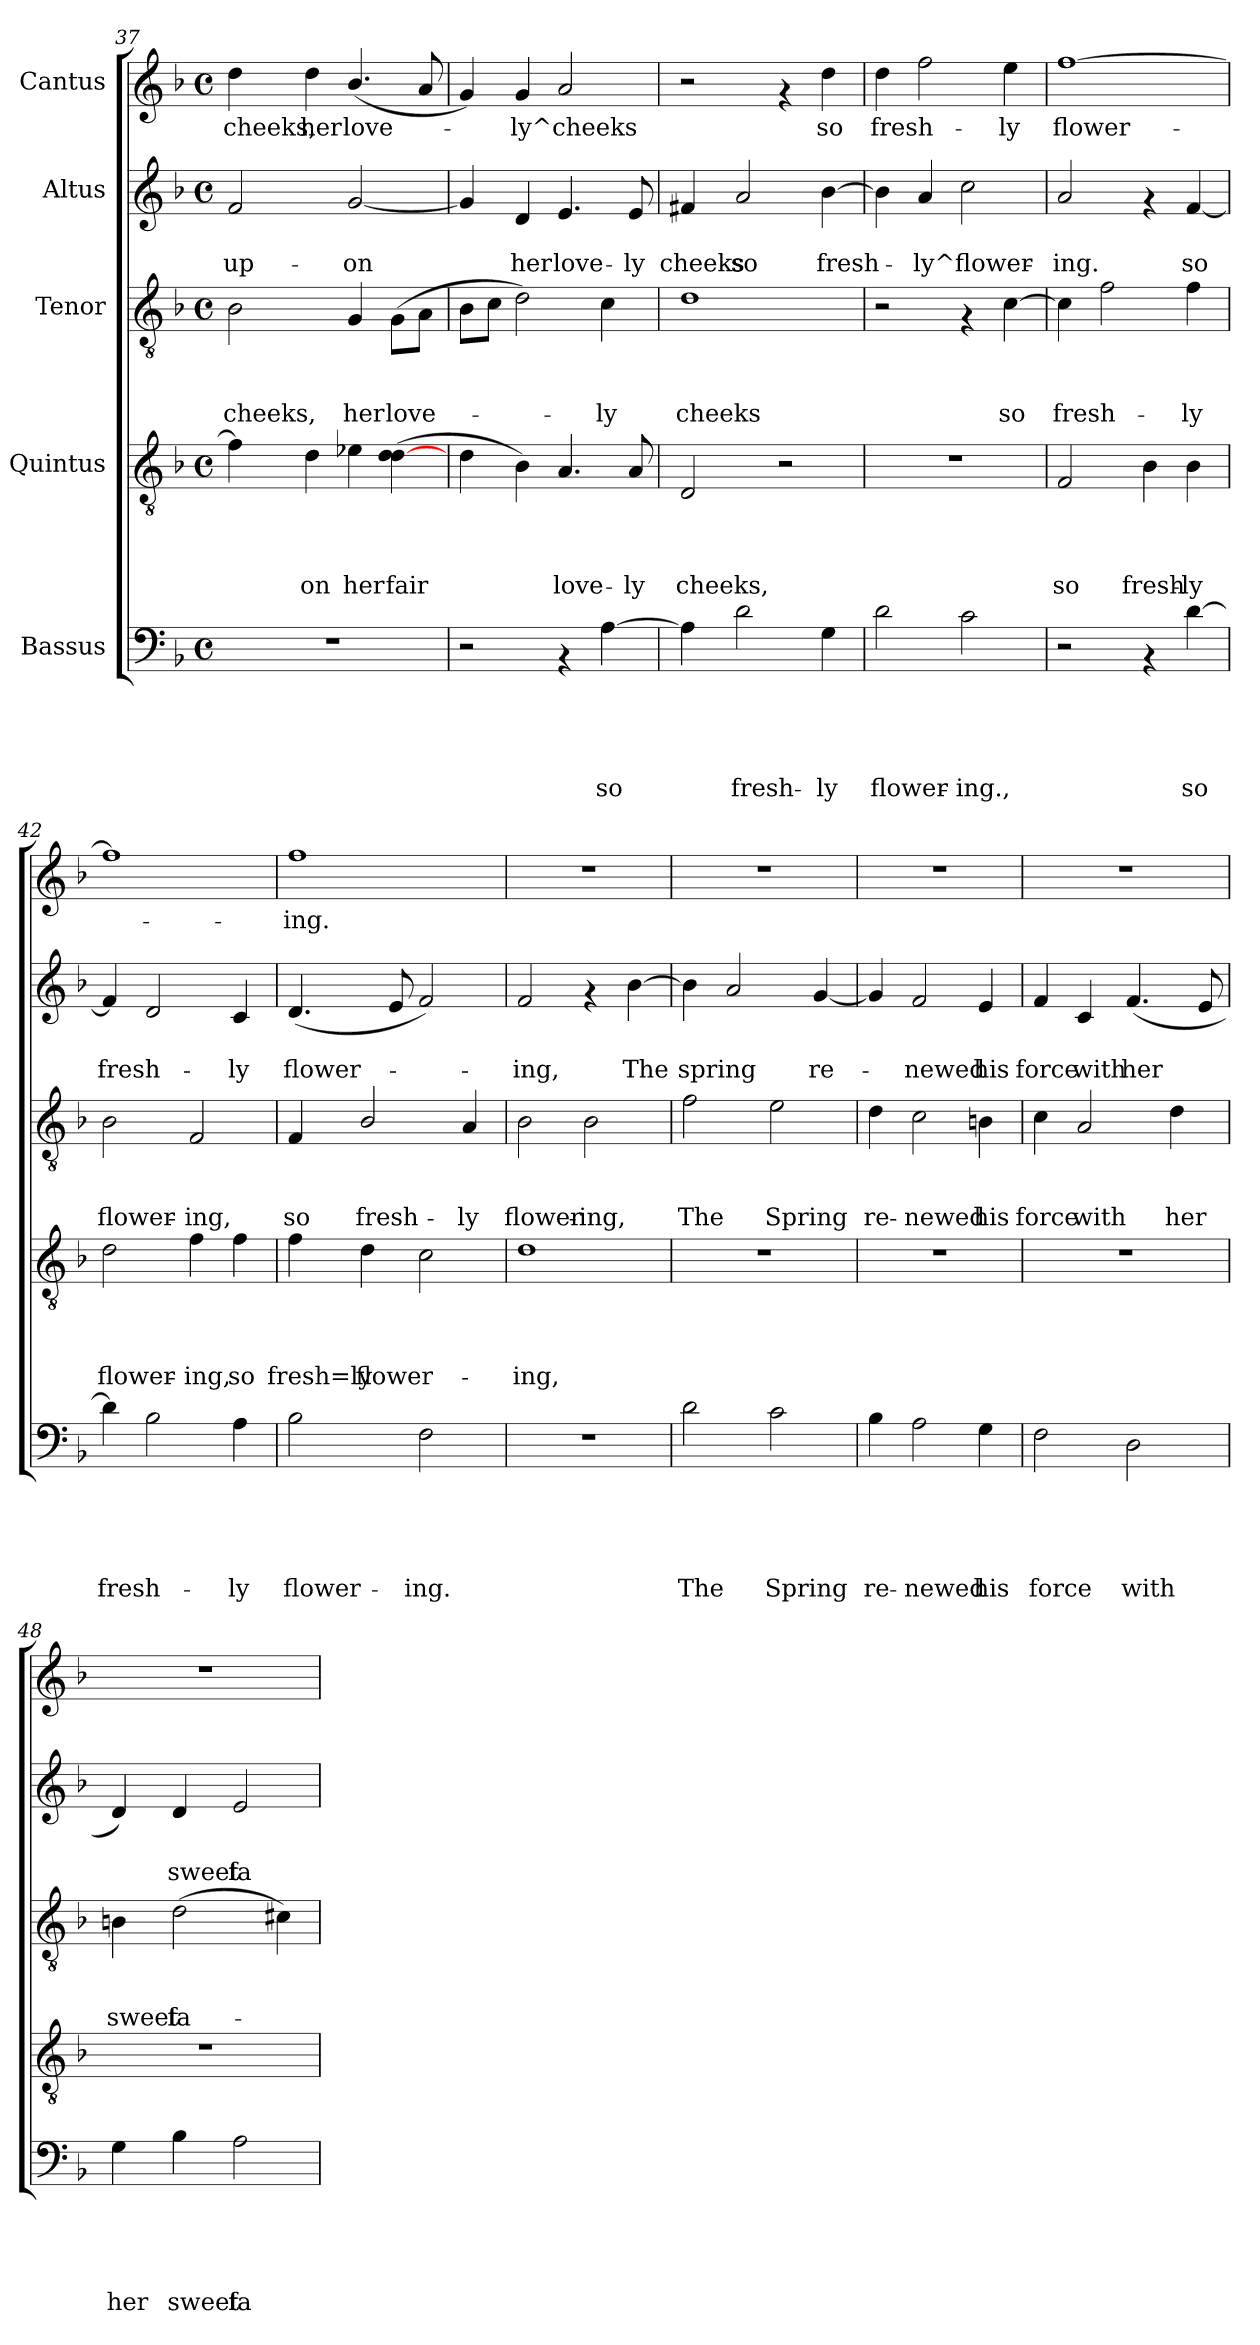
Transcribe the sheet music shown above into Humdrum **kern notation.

**kern	**text	**text	**text	**text	**text	**kern	**text	**text	**text	**text	**kern	**text	**text	**text	**kern	**text	**text	**kern	**text
*part5	*part5	*part5	*part5	*part5	*part5	*part4	*part4	*part4	*part4	*part4	*part3	*part3	*part3	*part3	*part2	*part2	*part2	*part1	*part1
*staff5	*staff5	*staff5	*staff5	*staff5	*staff5	*staff4	*staff4	*staff4	*staff4	*staff4	*staff3	*staff3	*staff3	*staff3	*staff2	*staff2	*staff2	*staff1	*staff1
*I"Bassus	*	*	*	*	*	*I"Quintus	*	*	*	*	*I"Tenor	*	*	*	*I"Altus	*	*	*I"Cantus	*
*clefF4	*	*	*	*	*	*clefGv2	*	*	*	*	*clefGv2	*	*	*	*clefG2	*	*	*clefG2	*
*k[b-]	*	*	*	*	*	*k[b-]	*	*	*	*	*k[b-]	*	*	*	*k[b-]	*	*	*k[b-]	*
*F:	*	*	*	*	*	*F:	*	*	*	*	*F:	*	*	*	*F:	*	*	*F:	*
*M4/4	*	*	*	*	*	*M4/4	*	*	*	*	*M4/4	*	*	*	*M4/4	*	*	*M4/4	*
*met(c)	*	*	*	*	*	*met(c)	*	*	*	*	*met(c)	*	*	*	*met(c)	*	*	*met(c)	*
=37	=37	=37	=37	=37	=37	=37	=37	=37	=37	=37	=37	=37	=37	=37	=37	=37	=37	=37	=37
!	!	!	!	!	!	!	!	!	!	!	!	!	!	!LO:LY:b	!	!	!LO:LY:b	!	!LO:LY:b
1r	.	.	.	.	.	4f\]	.	.	.	.	2B-\	.	.	cheeks,	2f/	.	up-	4dd\	cheeks,
!	!	!	!	!	!	!	!	!	!	!LO:LY:b	!	!	!	!	!	!	!	!	!LO:LY:b
.	.	.	.	.	.	4d\	.	.	.	-on	.	.	.	.	.	.	.	4dd\	her
!	!	!	!	!	!	!	!	!	!	!LO:LY:b	!	!	!	!LO:LY:b	!	!	!LO:LY:b	!	!LO:LY:b
.	.	.	.	.	.	4e-X\	.	.	.	her	4G/	.	.	her	[<2g/	.	-on	(<4.b-/	love-
!	!	!	!	!	!	!	!	!	!	!LO:LY:b	!	!	!	!LO:LY:b	!	!	!	!	!
.	.	.	.	.	.	(>4d\ [>4d\	.	.	.	fair	(>8G\L	.	.	love-	.	.	.	.	.
.	.	.	.	.	.	.	.	.	.	.	8A\J	.	.	.	.	.	.	8a/	.
=38	=38	=38	=38	=38	=38	=38	=38	=38	=38	=38	=38	=38	=38	=38	=38	=38	=38	=38	=38
2r	.	.	.	.	.	4d\	.	.	.	.	8B-\L	.	.	.	4g/]	.	.	4g/)	.
.	.	.	.	.	.	.	.	.	.	.	8c\J	.	.	.	.	.	.	.	.
!	!	!	!	!	!	!	!	!	!	!	!	!	!	!	!	!	!LO:LY:b	!	!LO:LY:b
.	.	.	.	.	.	4B-\)	.	.	.	.	2d\)	.	.	.	4d/	.	her	4g/	-ly^cheeks
!	!	!	!	!	!	!	!	!	!	!LO:LY:b	!	!	!	!	!	!	!LO:LY:b	!	!
4rAA	.	.	.	.	.	4.A/	.	.	.	love-	.	.	.	.	4.e/	.	love-	2a/	.
!	!	!	!	!	!LO:LY:b	!	!	!	!	!	!	!	!	!LO:LY:b	!	!	!	!	!
[>4A\	.	.	.	.	so	.	.	.	.	.	4c\	.	.	-ly	.	.	.	.	.
!	!	!	!	!	!	!	!	!	!	!LO:LY:b	!	!	!	!	!	!	!LO:LY:b	!	!
.	.	.	.	.	.	8A/	.	.	.	-ly	.	.	.	.	8e/	.	-ly	.	.
=39	=39	=39	=39	=39	=39	=39	=39	=39	=39	=39	=39	=39	=39	=39	=39	=39	=39	=39	=39
!	!	!	!	!	!	!	!	!	!	!LO:LY:b	!	!	!	!LO:LY:b	!	!	!LO:LY:b	!	!
4A\]	.	.	.	.	.	2D/	.	.	.	cheeks,	1d	.	.	cheeks	4f#X/	.	cheeks	2r	.
!	!	!	!	!	!LO:LY:b	!	!	!	!	!	!	!	!	!	!	!	!LO:LY:b	!	!
2d\	.	.	.	.	fresh-	.	.	.	.	.	.	.	.	.	2a/	.	so	.	.
.	.	.	.	.	.	2r	.	.	.	.	.	.	.	.	.	.	.	4rf	.
!	!	!	!	!	!LO:LY:b	!	!	!	!	!	!	!	!	!	!	!	!LO:LY:b	!	!LO:LY:b
4G\	.	.	.	.	-ly	.	.	.	.	.	.	.	.	.	[<4b-\	.	fresh-	4dd\	so
!!LO:PB:g=z
=40	=40	=40	=40	=40	=40	=40	=40	=40	=40	=40	=40	=40	=40	=40	=40	=40	=40	=40	=40
!	!	!	!	!	!LO:LY:b	!	!	!	!	!	!	!	!	!	!	!	!	!	!LO:LY:b
2d\	.	.	.	.	flower-	1r	.	.	.	.	2r	.	.	.	4b-\]	.	.	4dd\	fresh-
!	!	!	!	!	!	!	!	!	!	!	!	!	!	!	!	!	!LO:LY:b	!	!
.	.	.	.	.	.	.	.	.	.	.	.	.	.	.	4a/	.	-ly^flower-	2ff\	.
!	!	!	!	!	!LO:LY:b	!	!	!	!	!	!	!	!	!	!	!	!	!	!
2c\	.	.	.	.	-ing.,	.	.	.	.	.	4rF	.	.	.	2cc\	.	.	.	.
!	!	!	!	!	!	!	!	!	!	!	!	!	!	!LO:LY:b	!	!	!	!	!LO:LY:b
.	.	.	.	.	.	.	.	.	.	.	[>4c\	.	.	so	.	.	.	4ee\	-ly
=41	=41	=41	=41	=41	=41	=41	=41	=41	=41	=41	=41	=41	=41	=41	=41	=41	=41	=41	=41
!	!	!	!	!	!	!	!	!	!	!LO:LY:b	!	!	!	!LO:LY:b	!	!	!LO:LY:b	!	!LO:LY:b
2r	.	.	.	.	.	2F/	.	.	.	so	4c\]	.	.	fresh-	2a/	.	-ing.	[>1ff	flower-
.	.	.	.	.	.	.	.	.	.	.	2f\	.	.	.	.	.	.	.	.
!	!	!	!	!	!	!	!	!	!	!LO:LY:b	!	!	!	!	!	!	!	!	!
4rAA	.	.	.	.	.	4B-\	.	.	.	fresh-	.	.	.	.	4rf	.	.	.	.
!	!	!	!	!	!LO:LY:b	!	!	!	!	!LO:LY:b	!	!	!	!LO:LY:b	!	!	!LO:LY:b	!	!
[>4d\	.	.	.	.	so	4B-\	.	.	.	-ly	4f\	.	.	-ly	[<4f/	.	so	.	.
=42	=42	=42	=42	=42	=42	=42	=42	=42	=42	=42	=42	=42	=42	=42	=42	=42	=42	=42	=42
!	!	!	!	!	!LO:LY:b	!	!	!	!	!LO:LY:b	!	!	!	!LO:LY:b	!	!	!LO:LY:b	!	!
4d\]	.	.	.	.	fresh-	2d\	.	.	.	flower-	2B-\	.	.	flower-	4f/]	.	fresh-	1ff]	.
2B-\	.	.	.	.	.	.	.	.	.	.	.	.	.	.	2d/	.	.	.	.
!	!	!	!	!	!	!	!	!	!	!LO:LY:b	!	!	!	!LO:LY:b	!	!	!	!	!
.	.	.	.	.	.	4f\	.	.	.	-ing,	2F/	.	.	-ing,	.	.	.	.	.
!	!	!	!	!	!LO:LY:b	!	!	!	!	!LO:LY:b	!	!	!	!	!	!	!LO:LY:b	!	!
4A\	.	.	.	.	-ly	4f\	.	.	.	so	.	.	.	.	4c/	.	-ly	.	.
=43	=43	=43	=43	=43	=43	=43	=43	=43	=43	=43	=43	=43	=43	=43	=43	=43	=43	=43	=43
!	!	!	!	!	!LO:LY:b	!	!	!	!	!LO:LY:b	!	!	!	!LO:LY:b	!	!	!LO:LY:b	!	!LO:LY:b
2B-\	.	.	.	.	flower-	4f\	.	.	.	fresh=ly	4F/	.	.	so	(<4.d/	.	flower-	1ff	-ing.
!	!	!	!	!	!	!	!	!	!	!LO:LY:b	!	!	!	!LO:LY:b	!	!	!	!	!
.	.	.	.	.	.	4d\	.	.	.	flower-	2B-/	.	.	fresh-	.	.	.	.	.
.	.	.	.	.	.	.	.	.	.	.	.	.	.	.	8e/	.	.	.	.
!	!	!	!	!	!LO:LY:b	!	!	!	!	!	!	!	!	!	!	!	!	!	!
2F\	.	.	.	.	-ing.	2c\	.	.	.	.	.	.	.	.	2f/)	.	.	.	.
!	!	!	!	!	!	!	!	!	!	!	!	!	!	!LO:LY:b	!	!	!	!	!
.	.	.	.	.	.	.	.	.	.	.	4A/	.	.	-ly	.	.	.	.	.
=44	=44	=44	=44	=44	=44	=44	=44	=44	=44	=44	=44	=44	=44	=44	=44	=44	=44	=44	=44
!	!	!	!	!	!	!	!	!	!	!LO:LY:b	!	!	!	!LO:LY:b	!	!	!LO:LY:b	!	!
1r	.	.	.	.	.	1d	.	.	.	-ing,	2B-\	.	.	flower-	2f/	.	-ing,	1r	.
!	!	!	!	!	!	!	!	!	!	!	!	!	!	!LO:LY:b	!	!	!	!	!
.	.	.	.	.	.	.	.	.	.	.	2B-\	.	.	-ing,	4rf	.	.	.	.
!	!	!	!	!	!	!	!	!	!	!	!	!	!	!	!	!	!LO:LY:b	!	!
.	.	.	.	.	.	.	.	.	.	.	.	.	.	.	[>4b-\	.	The	.	.
=45	=45	=45	=45	=45	=45	=45	=45	=45	=45	=45	=45	=45	=45	=45	=45	=45	=45	=45	=45
!	!	!	!	!	!LO:LY:b	!	!	!	!	!	!	!	!	!LO:LY:b	!	!	!LO:LY:b	!	!
2d\	.	.	.	.	The	1r	.	.	.	.	2f\	.	.	The	4b-\]	.	spring	1r	.
.	.	.	.	.	.	.	.	.	.	.	.	.	.	.	2a/	.	.	.	.
!	!	!	!	!	!LO:LY:b	!	!	!	!	!	!	!	!	!LO:LY:b	!	!	!	!	!
2c\	.	.	.	.	Spring	.	.	.	.	.	2e\	.	.	Spring	.	.	.	.	.
!	!	!	!	!	!	!	!	!	!	!	!	!	!	!	!	!	!LO:LY:b	!	!
.	.	.	.	.	.	.	.	.	.	.	.	.	.	.	[>4g/	.	re-	.	.
!!LO:PB:g=z
=46	=46	=46	=46	=46	=46	=46	=46	=46	=46	=46	=46	=46	=46	=46	=46	=46	=46	=46	=46
!	!	!	!	!	!LO:LY:b	!	!	!	!	!	!	!	!	!LO:LY:b	!	!	!	!	!
4B-\	.	.	.	.	re-	1r	.	.	.	.	4d\	.	.	re-	4g/]	.	.	1r	.
!	!	!	!	!	!LO:LY:b	!	!	!	!	!	!	!	!	!LO:LY:b	!	!	!LO:LY:b	!	!
2A\	.	.	.	.	-newed	.	.	.	.	.	2c\	.	.	-newed	2f/	.	-newed	.	.
!	!	!	!	!	!LO:LY:b	!	!	!	!	!	!	!	!	!LO:LY:b	!	!	!LO:LY:b	!	!
4G\	.	.	.	.	his	.	.	.	.	.	4Bn\	.	.	his	4e/	.	his	.	.
=47	=47	=47	=47	=47	=47	=47	=47	=47	=47	=47	=47	=47	=47	=47	=47	=47	=47	=47	=47
!	!	!	!	!	!LO:LY:b	!	!	!	!	!	!	!	!	!LO:LY:b	!	!	!LO:LY:b	!	!
2F\	.	.	.	.	force	1r	.	.	.	.	4c\	.	.	force	4f/	.	force	1r	.
!	!	!	!	!	!	!	!	!	!	!	!	!	!	!LO:LY:b	!	!	!LO:LY:b	!	!
.	.	.	.	.	.	.	.	.	.	.	2A/	.	.	with	4c/	.	with	.	.
!	!	!	!	!	!LO:LY:b	!	!	!	!	!	!	!	!	!	!	!	!LO:LY:b	!	!
2D\	.	.	.	.	with	.	.	.	.	.	.	.	.	.	(<4.f/	.	her	.	.
!	!	!	!	!	!	!	!	!	!	!	!	!	!	!LO:LY:b	!	!	!	!	!
.	.	.	.	.	.	.	.	.	.	.	4d\	.	.	her	.	.	.	.	.
.	.	.	.	.	.	.	.	.	.	.	.	.	.	.	8e/	.	.	.	.
=48	=48	=48	=48	=48	=48	=48	=48	=48	=48	=48	=48	=48	=48	=48	=48	=48	=48	=48	=48
!	!	!	!	!	!LO:LY:b	!	!	!	!	!	!	!	!	!LO:LY:b	!	!	!	!	!
4G\	.	.	.	.	her	1r	.	.	.	.	4Bn\	.	.	sweet	4d/)	.	.	1r	.
!	!	!	!	!	!LO:LY:b	!	!	!	!	!	!	!	!	!LO:LY:b	!	!	!LO:LY:b	!	!
4B-\	.	.	.	.	sweet	.	.	.	.	.	(>2d\	.	.	fa-	4d/	.	sweet	.	.
!	!	!	!	!	!LO:LY:b	!	!	!	!	!	!	!	!	!	!	!	!LO:LY:b	!	!
2A\	.	.	.	.	fa-	.	.	.	.	.	.	.	.	.	2e/	.	fa-	.	.
.	.	.	.	.	.	.	.	.	.	.	4c#X\)	.	.	.	.	.	.	.	.
=	=	=	=	=	=	=	=	=	=	=	=	=	=	=	=	=	=	=	=
*-	*-	*-	*-	*-	*-	*-	*-	*-	*-	*-	*-	*-	*-	*-	*-	*-	*-	*-	*-
